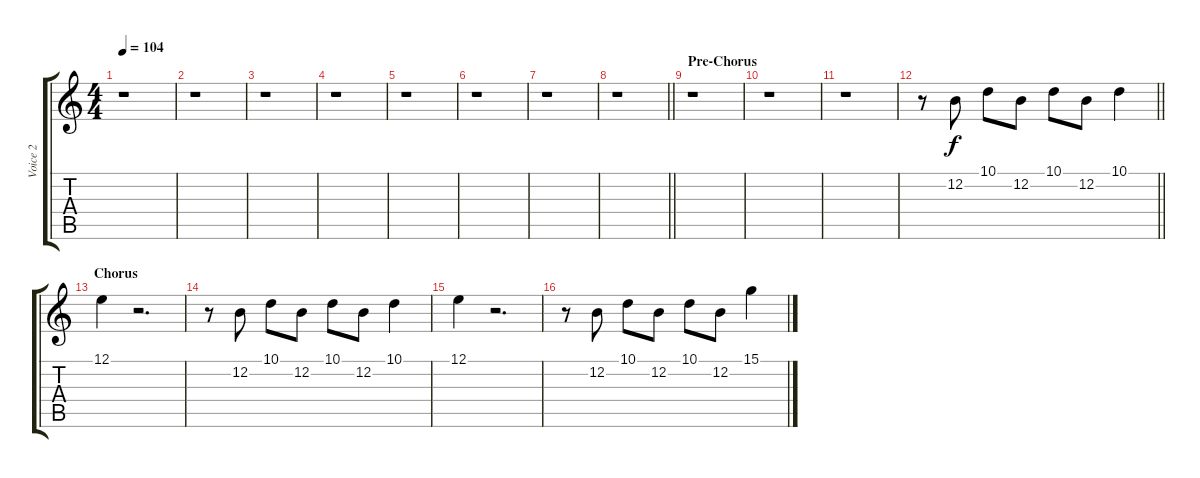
\track ("Voice 2" "Voice 2") {instrument lead2sawtooth}
\staff {score tabs}
\tuning (E4 B3 G3 D3 A2 E2) {hide}
\ts (4 4)
\tempo 104
\clef g2
\ks c
r.1{dy f} |
r.1 |
r.1 |
r.1 |
r.1 |
r.1 |
r.1 |
\barLineRight lightlight
r.1 |
\section ("" "Pre-Chorus")
r.1 |
r.1 |
r.1 |
\barLineRight lightlight
r.8 12.2.8 10.1.8 12.2.8 10.1.8 12.2.8 10.1.4 |
\section ("" "Chorus")
12.1.4 r.2{d} |
r.8 12.2.8 10.1.8 12.2.8 10.1.8 12.2.8 10.1.4 |
12.1.4 r.2{d} |
r.8 12.2.8 10.1.8 12.2.8 10.1.8 12.2.8 15.1.4
